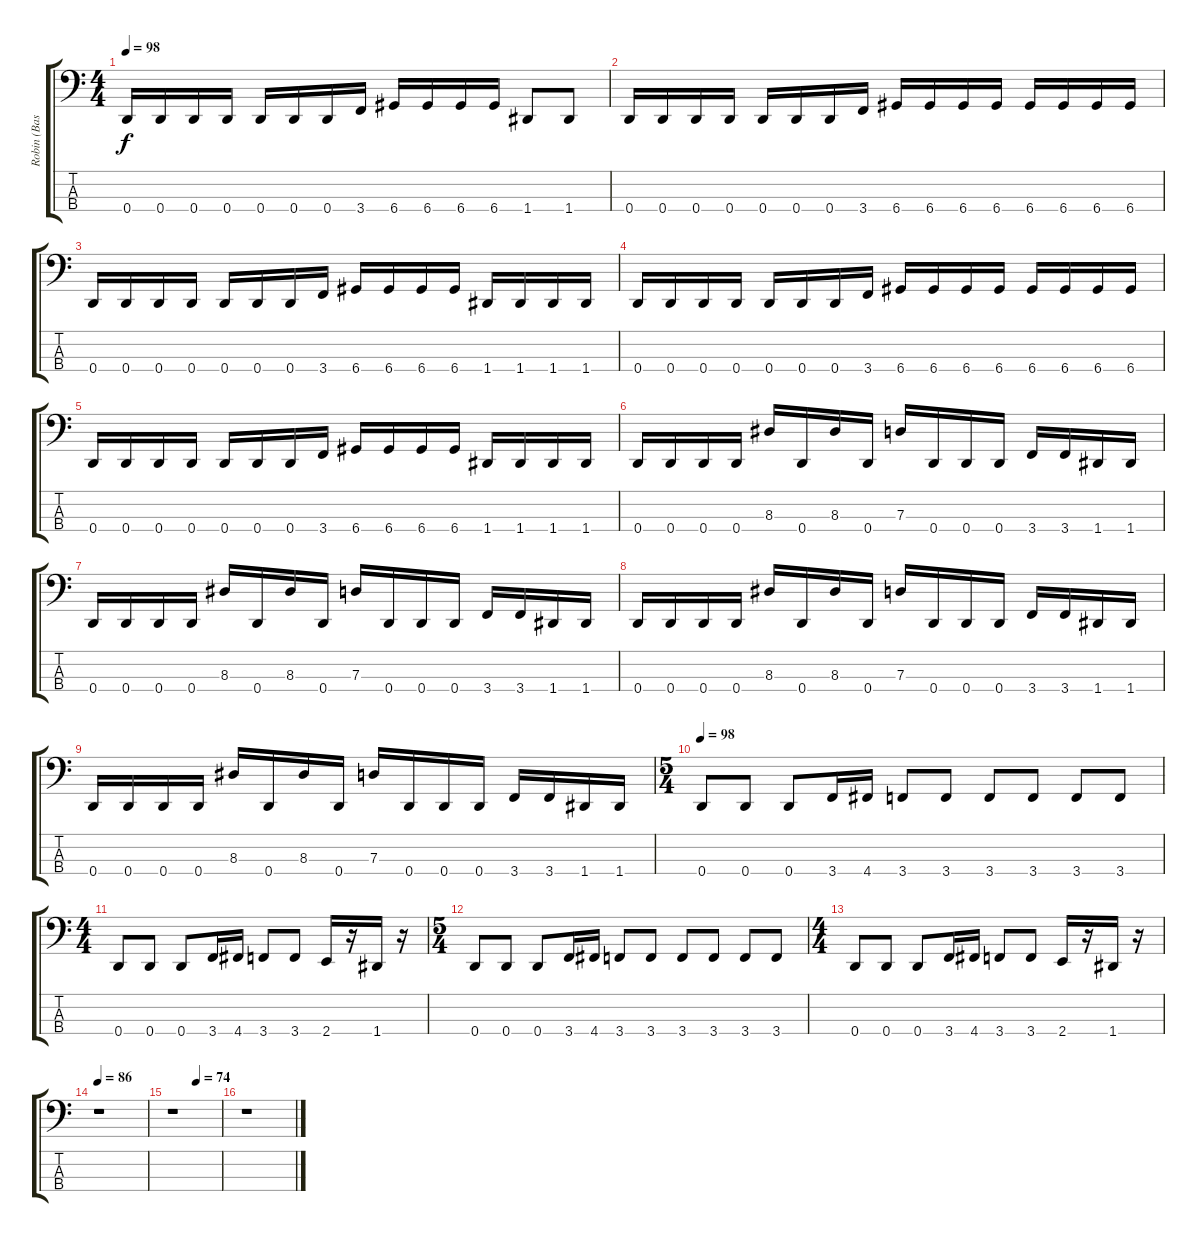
\track ("Robin (Bass)" "Robin (Bas") {instrument electricbasspick}
\staff {score tabs}
\tuning (F2 C2 G1 D1) {hide}
\ts (4 4)
\tempo 98
\clef f4
\ks c
0.4.16{dy f} 0.4.16 0.4.16 0.4.16 0.4.16 0.4.16 0.4.16 3.4.16 6.4.16 6.4.16 6.4.16 6.4.16 1.4.8 1.4.8 |
0.4.16 0.4.16 0.4.16 0.4.16 0.4.16 0.4.16 0.4.16 3.4.16 6.4.16 6.4.16 6.4.16 6.4.16 6.4.16 6.4.16 6.4.16 6.4.16 |
0.4.16 0.4.16 0.4.16 0.4.16 0.4.16 0.4.16 0.4.16 3.4.16 6.4.16 6.4.16 6.4.16 6.4.16 1.4.16 1.4.16 1.4.16 1.4.16 |
0.4.16 0.4.16 0.4.16 0.4.16 0.4.16 0.4.16 0.4.16 3.4.16 6.4.16 6.4.16 6.4.16 6.4.16 6.4.16 6.4.16 6.4.16 6.4.16 |
0.4.16 0.4.16 0.4.16 0.4.16 0.4.16 0.4.16 0.4.16 3.4.16 6.4.16 6.4.16 6.4.16 6.4.16 1.4.16 1.4.16 1.4.16 1.4.16 |
0.4.16 0.4.16 0.4.16 0.4.16 8.3.16 0.4.16 8.3.16 0.4.16 7.3.16 0.4.16 0.4.16 0.4.16 3.4.16 3.4.16 1.4.16 1.4.16 |
0.4.16 0.4.16 0.4.16 0.4.16 8.3.16 0.4.16 8.3.16 0.4.16 7.3.16 0.4.16 0.4.16 0.4.16 3.4.16 3.4.16 1.4.16 1.4.16 |
0.4.16 0.4.16 0.4.16 0.4.16 8.3.16 0.4.16 8.3.16 0.4.16 7.3.16 0.4.16 0.4.16 0.4.16 3.4.16 3.4.16 1.4.16 1.4.16 |
0.4.16 0.4.16 0.4.16 0.4.16 8.3.16 0.4.16 8.3.16 0.4.16 7.3.16 0.4.16 0.4.16 0.4.16 3.4.16 3.4.16 1.4.16 1.4.16 |
\ts (5 4)
\tempo 98
0.4.8 0.4.8 0.4.8 3.4.16 4.4.16 3.4.8 3.4.8 3.4.8 3.4.8 3.4.8 3.4.8 |
\ts (4 4)
0.4.8 0.4.8 0.4.8 3.4.16 4.4.16 3.4.8 3.4.8 2.4.16 r.16 1.4.16 r.16 |
\ts (5 4)
0.4.8 0.4.8 0.4.8 3.4.16 4.4.16 3.4.8 3.4.8 3.4.8 3.4.8 3.4.8 3.4.8 |
\ts (4 4)
0.4.8 0.4.8 0.4.8 3.4.16 4.4.16 3.4.8 3.4.8 2.4.16 r.16 1.4.16 r.16 |
\tempo 86
r.1 |
\tempo (74 0.5)
r.1 |
r.1
